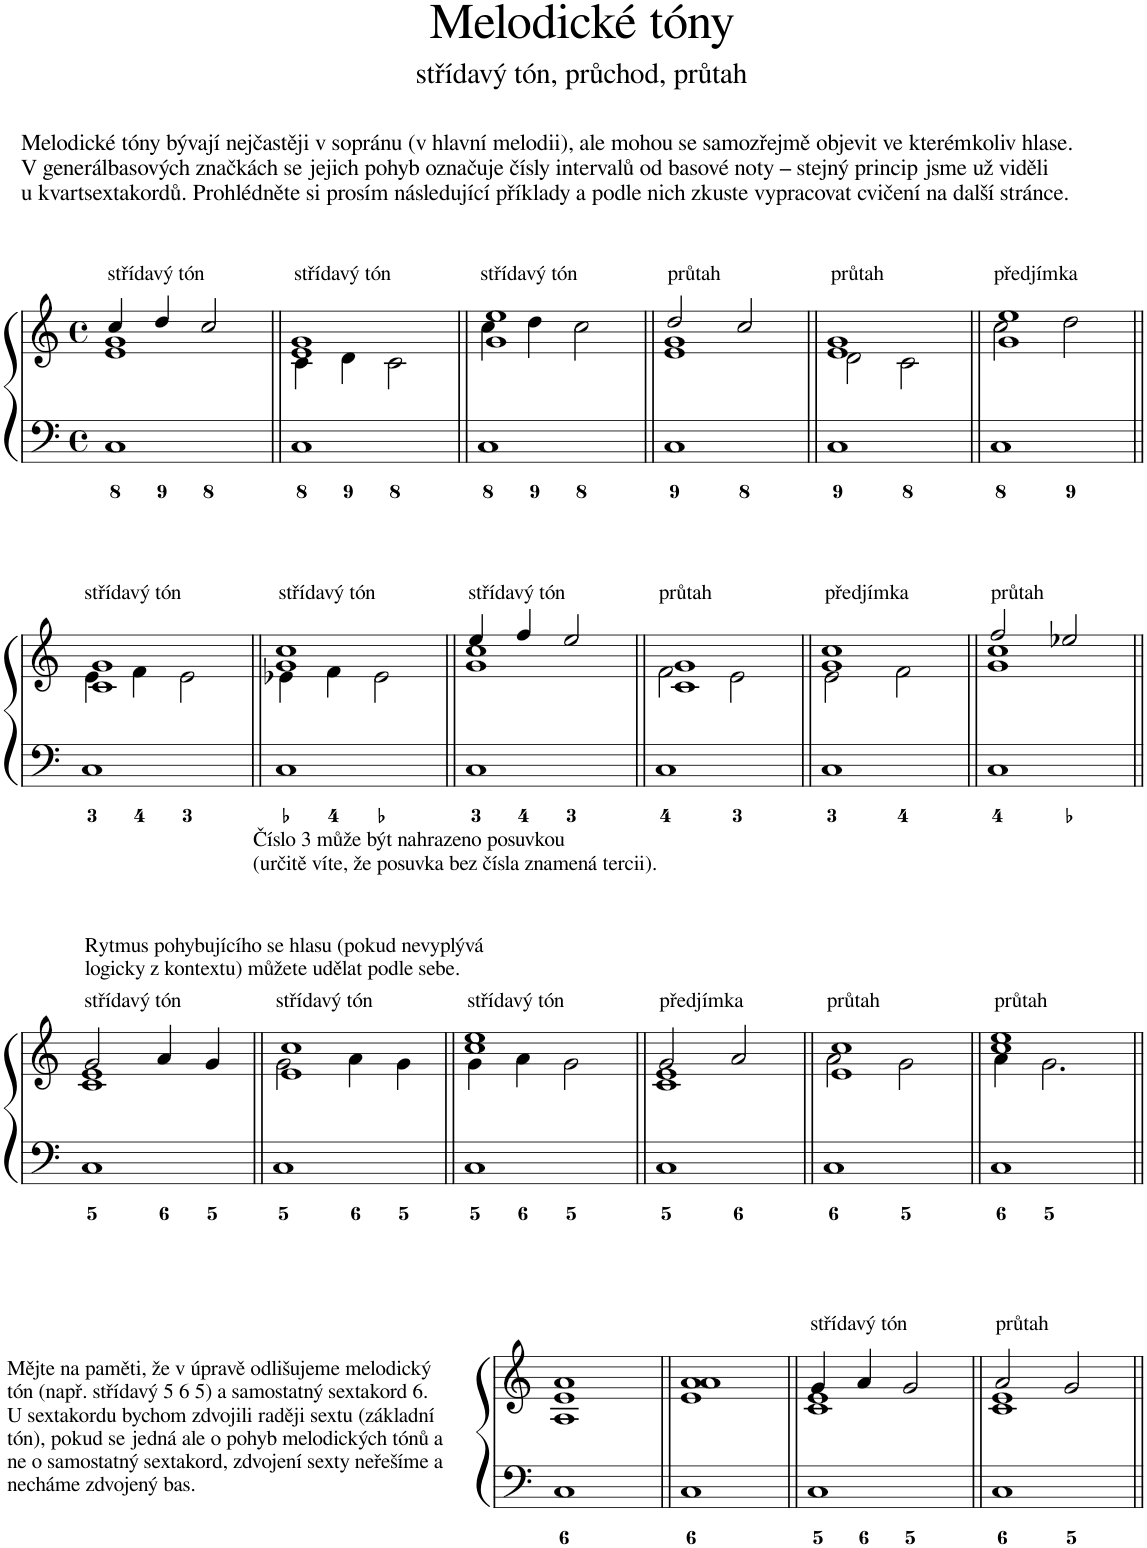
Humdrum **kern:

**kern	**kern
*part1	*part1
*staff2	*staff1
*I"Basso c.	*
*clefF4	*clefG2
*k[]	*k[]
*M4/4	*M4/4
*met(c)	*met(c)
=1	=1
*	*^
!	!LO:TX:a:t=střídavý tón	!
1C	4cc/	1e 1g
.	4dd/	.
.	2cc/	.
=2||	=2||	=2||
!	!LO:TX:a:t=střídavý tón	!
1C	1e 1g	4c\
.	.	4d\
.	.	2c\
=3||	=3||	=3||
!	!LO:TX:a:t=střídavý tón	!
1C	1g 1ee	4cc\
.	.	4dd\
.	.	2cc\
=4||	=4||	=4||
!	!LO:TX:a:t=průtah	!
1C	2dd/	1e 1g
.	2cc/	.
=5||	=5||	=5||
!	!LO:TX:a:t=průtah	!
1C	1e 1g	2d\
.	.	2c\
=6||	=6||	=6||
!	!LO:TX:a:t=předjímka	!
1C	1g 1ee	2cc\
.	.	2dd\
!!LO:LB:g=z	!!
=7||	=7||	=7||
!	!LO:TX:a:t=střídavý tón	!
1C	1c 1g	4e\
.	.	4f\
.	.	2e\
=8||	=8||	=8||
!	!LO:TX:a:t=střídavý tón	!
!LO:TX:b:t=Číslo 3 může být nahrazeno posuvkou	!	!
!LO:TX:b:t=(určitě víte, že posuvka bez čísla znamená tercii).	!	!
1C	1g 1cc	4e-X\
.	.	4f\
.	.	2e-\
=9||	=9||	=9||
!	!LO:TX:a:t=střídavý tón	!
1C	4ee/	1g 1cc
.	4ff/	.
.	2ee/	.
=10||	=10||	=10||
!	!LO:TX:a:t=průtah	!
1C	1c 1g	2f\
.	.	2e\
=11||	=11||	=11||
!	!LO:TX:a:t=předjímka	!
1C	1g 1cc	2e\
.	.	2f\
=12||	=12||	=12||
!	!LO:TX:a:t=průtah	!
1C	2ff/	1g 1cc
.	2ee-X/	.
!!LO:LB:g=z	!!
=13||	=13||	=13||
!	!LO:TX:a:t=střídavý tón	!
!	!LO:TX:a:t=Rytmus pohybujícího se hlasu (pokud nevyplývá	!
!	!LO:TX:a:t=logicky z kontextu) můžete udělat podle sebe.	!
1C	2g/	1c 1e
.	4a/	.
.	4g/	.
=14||	=14||	=14||
!	!LO:TX:a:t=střídavý tón	!
1C	1e 1cc	2g\
.	.	4a\
.	.	4g\
=15||	=15||	=15||
!	!LO:TX:a:t=střídavý tón	!
1C	1cc 1ee	4g\
.	.	4a\
.	.	2g\
=16||	=16||	=16||
!	!LO:TX:a:t=předjímka	!
1C	2g/	1c 1e
.	2a/	.
=17||	=17||	=17||
!	!LO:TX:a:t=průtah	!
1C	1e 1cc	2a\
.	.	2g\
=18||	=18||	=18||
!	!LO:TX:a:t=průtah	!
1C	1cc 1ee	4a\
.	.	2.g\
!!LO:LB:g=z
=19||	=19||	=19||
!	!LO:TX:b:t=Mějte na paměti, že v úpravě odlišujeme melodický	!
!	!LO:TX:b:t=tón (např. střídavý 5 6 5) a samostatný sextakord 6.	!
!	!LO:TX:b:t=U sextakordu bychom zdvojili raději sextu (základní	!
!	!LO:TX:b:t=tón), pokud se jedná ale o pohyb melodických tónů a	!
!	!LO:TX:b:t=ne o samostatný sextakord, zdvojení sexty neřešíme a	!
!	!LO:TX:b:t=necháme zdvojený bas.	!
*	*v	*v
1C	1A 1e 1a
=20||	=20||
1C	1e 1a 1a
=21||	=21||
*	*^
!	!LO:TX:a:t=střídavý tón	!
1C	4g/	1c 1e
.	4a/	.
.	2g/	.
=22||	=22||	=22||
!	!LO:TX:a:t=průtah	!
1C	2a/	1c 1e
.	2g/	.
*	*v	*v
=||	=||
*-	*-
